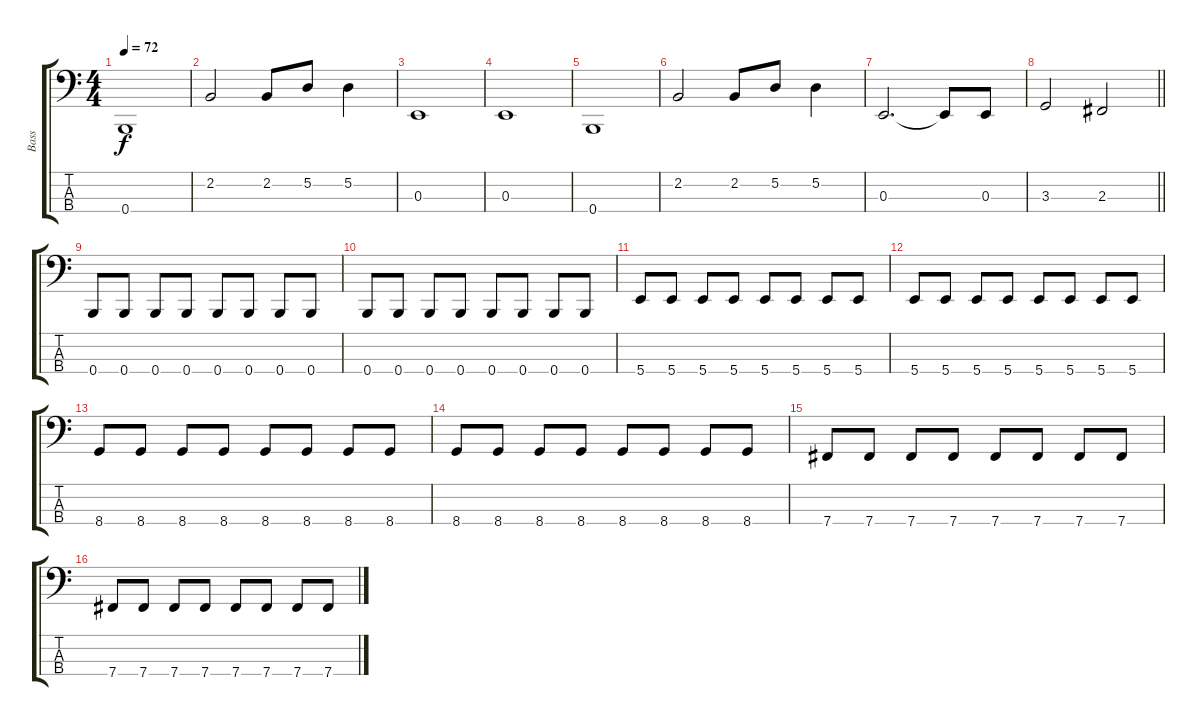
\track ("Bass" "Bass") {instrument electricbassfinger}
\staff {score tabs}
\tuning (D2 A1 E1 B0) {hide}
\ts (4 4)
\tempo 72
\clef f4
\ks c
0.4.1{dy f} |
2.2.2 2.2.8 5.2.8 5.2.4 |
0.3.1 |
0.3.1 |
0.4.1 |
2.2.2 2.2.8 5.2.8 5.2.4 |
0.3.2{d} 0.3{t}.8 0.3.8 |
\barLineRight lightlight
3.3.2 2.3.2 |
0.4.8 0.4.8 0.4.8 0.4.8 0.4.8 0.4.8 0.4.8 0.4.8 |
0.4.8 0.4.8 0.4.8 0.4.8 0.4.8 0.4.8 0.4.8 0.4.8 |
5.4.8 5.4.8 5.4.8 5.4.8 5.4.8 5.4.8 5.4.8 5.4.8 |
5.4.8 5.4.8 5.4.8 5.4.8 5.4.8 5.4.8 5.4.8 5.4.8 |
8.4.8 8.4.8 8.4.8 8.4.8 8.4.8 8.4.8 8.4.8 8.4.8 |
8.4.8 8.4.8 8.4.8 8.4.8 8.4.8 8.4.8 8.4.8 8.4.8 |
7.4.8 7.4.8 7.4.8 7.4.8 7.4.8 7.4.8 7.4.8 7.4.8 |
7.4.8 7.4.8 7.4.8 7.4.8 7.4.8 7.4.8 7.4.8 7.4.8
